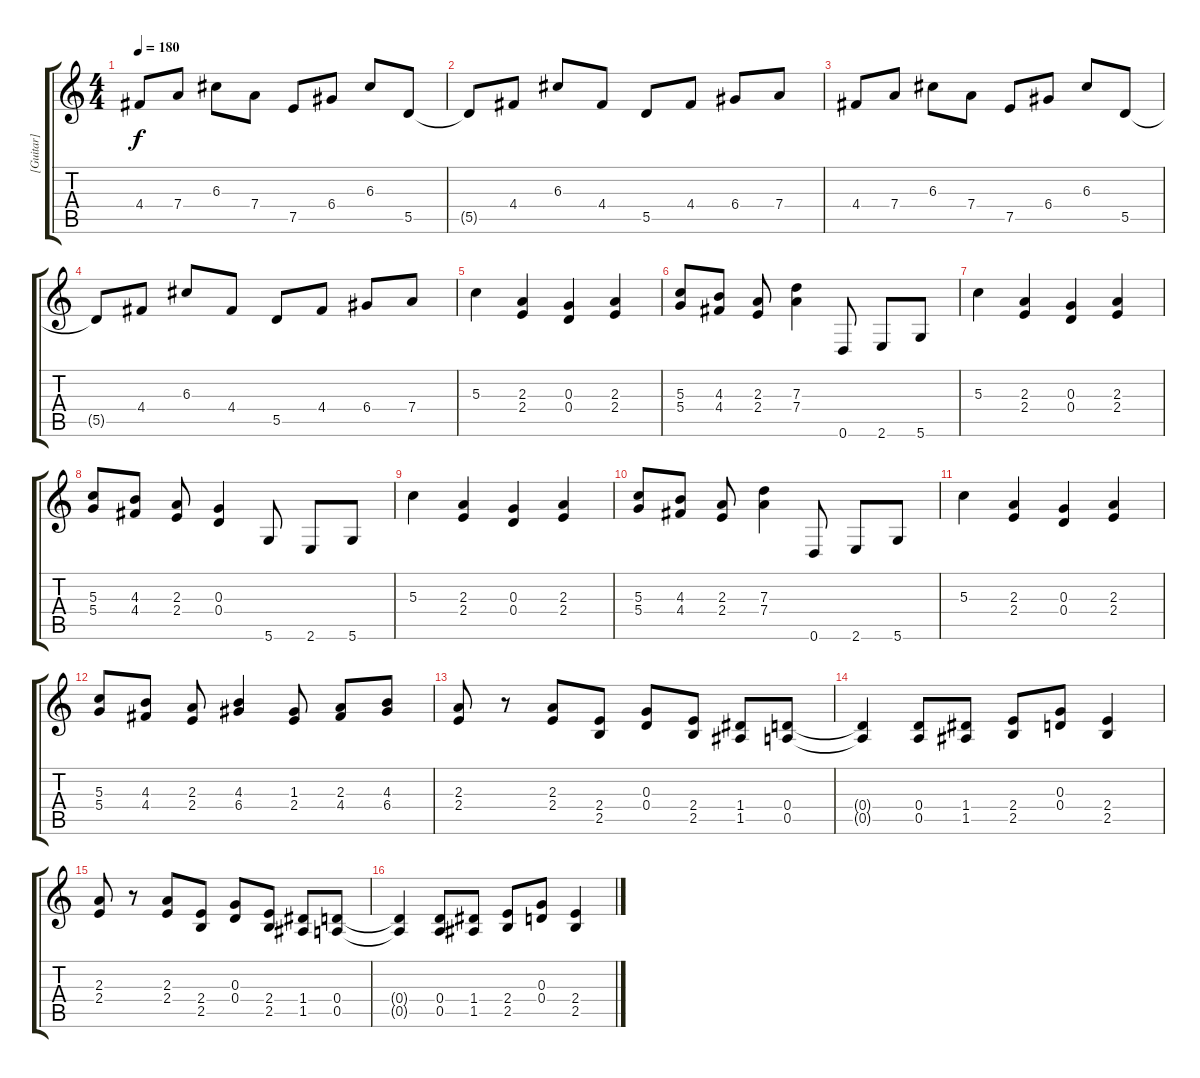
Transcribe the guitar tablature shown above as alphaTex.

\track ("[Guitar]" "[Guitar]") {instrument distortionguitar}
\staff {score tabs}
\tuning (E4 B3 G3 D3 A2 D2) {hide}
\ts (4 4)
\tempo 180
\clef g2
\ks c
4.4.8{dy f} 7.4.8 6.3.8 7.4.8 7.5.8 6.4.8 6.3.8 5.5.8 |
5.5{t}.8 4.4.8 6.3.8 4.4.8 5.5.8 4.4.8 6.4.8 7.4.8 |
4.4.8 7.4.8 6.3.8 7.4.8 7.5.8 6.4.8 6.3.8 5.5.8 |
5.5{t}.8 4.4.8 6.3.8 4.4.8 5.5.8 4.4.8 6.4.8 7.4.8 |
5.3.4 (2.3 2.4).4 (0.3 0.4).4 (2.3 2.4).4 |
(5.3 5.4).8 (4.3 4.4).8 (2.3 2.4).8 (7.3 7.4).4 0.6.8 2.6.8 5.6.8 |
5.3.4 (2.3 2.4).4 (0.3 0.4).4 (2.3 2.4).4 |
(5.3 5.4).8 (4.3 4.4).8 (2.3 2.4).8 (0.3 0.4).4 5.6.8 2.6.8 5.6.8 |
5.3.4 (2.3 2.4).4 (0.3 0.4).4 (2.3 2.4).4 |
(5.3 5.4).8 (4.3 4.4).8 (2.3 2.4).8 (7.3 7.4).4 0.6.8 2.6.8 5.6.8 |
5.3.4 (2.3 2.4).4 (0.3 0.4).4 (2.3 2.4).4 |
(5.3 5.4).8 (4.3 4.4).8 (2.3 2.4).8 (4.3 6.4).4 (1.3 2.4).8 (2.3 4.4).8 (4.3 6.4).8 |
(2.3 2.4).8 r.8 (2.3 2.4).8 (2.4 2.5).8 (0.3 0.4).8 (2.4 2.5).8 (1.4 1.5).8 (0.4 0.5).8 |
(0.4{t} 0.5{t}).4 (0.4 0.5).8 (1.4 1.5).8 (2.4 2.5).8 (0.3 0.4).8 (2.4 2.5).4 |
(2.3 2.4).8 r.8 (2.3 2.4).8 (2.4 2.5).8 (0.3 0.4).8 (2.4 2.5).8 (1.4 1.5).8 (0.4 0.5).8 |
(0.4{t} 0.5{t}).4 (0.4 0.5).8 (1.4 1.5).8 (2.4 2.5).8 (0.3 0.4).8 (2.4 2.5).4
